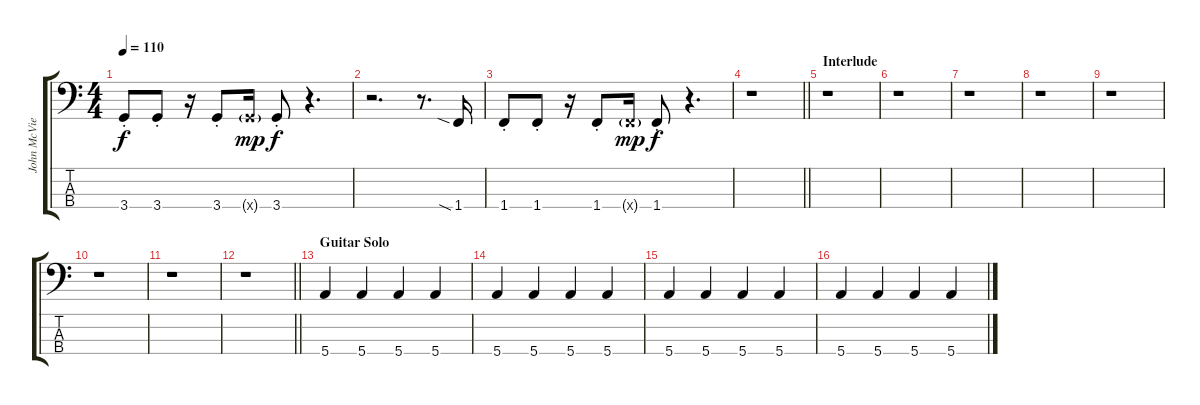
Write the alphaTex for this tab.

\track ("John McVie (Bass)" "John McVie") {instrument electricbassfinger}
\staff {score tabs}
\tuning (G2 D2 A1 E1) {hide}
\ts (4 4)
\tempo 110
\clef f4
\ks aminor
3.4{st}.8{dy f} 3.4{st}.8 r.16 3.4{st}.8 3.4{g x}.16{dy mp} 3.4{st}.8{dy f} r.4{d} |
r.2{d} r.8{d} 1.4{sia}.16 |
1.4{st}.8 1.4{st}.8 r.16 1.4{st}.8 1.4{g x}.16{dy mp} 1.4{st}.8{dy f} r.4{d} |
\barLineRight lightlight
r.1 |
\section ("" "Interlude")
r.1 |
r.1 |
r.1 |
r.1 |
r.1 |
r.1 |
r.1 |
\barLineRight lightlight
r.1 |
\section ("" "Guitar Solo")
5.4.4 5.4.4 5.4.4 5.4.4 |
5.4.4 5.4.4 5.4.4 5.4.4 |
5.4.4 5.4.4 5.4.4 5.4.4 |
5.4.4 5.4.4 5.4.4 5.4.4
